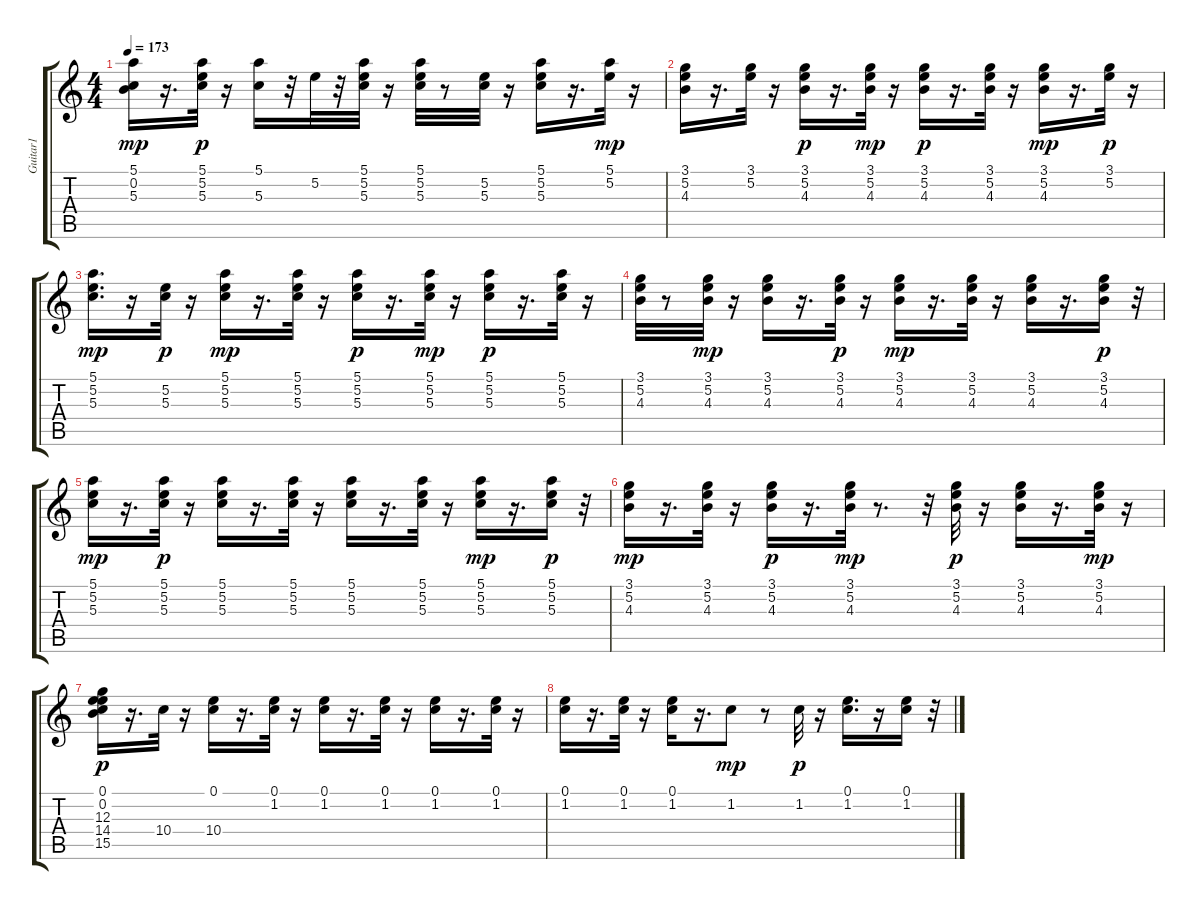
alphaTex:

\track ("Guitar1" "Guitar1") {instrument electricguitarclean}
\staff {score tabs}
\tuning (E4 B3 G3 D3 A2 E2) {hide}
\ts (4 4)
\tempo 173
\clef g2
\ks c
(5.1 0.2 5.3).16{dy mp} r.16{d} (5.1 5.2 5.3).32{dy p} r.16 (5.1 5.3).16 r.32 5.2.32 r.32 (5.1 5.2 5.3).32 r.16 (5.1 5.2 5.3).32 r.8 (5.2 5.3).32 r.16 (5.1 5.2 5.3).16 r.16{d} (5.1 5.2).32{dy mp} r.16 |
(3.1 5.2 4.3).16 r.16{d} (3.1 5.2).32 r.16 (3.1 5.2 4.3).16{dy p} r.16{d} (3.1 5.2 4.3).32{dy mp} r.16 (3.1 5.2 4.3).16{dy p} r.16{d} (3.1 5.2 4.3).32 r.16 (3.1 5.2 4.3).16{dy mp} r.16{d} (3.1 5.2).32{dy p} r.16 |
(5.1 5.2 5.3).16{d dy mp} r.16 (5.2 5.3).32{dy p} r.16 (5.1 5.2 5.3).16{dy mp} r.16{d} (5.1 5.2 5.3).32 r.16 (5.1 5.2 5.3).16{dy p} r.16{d} (5.1 5.2 5.3).32{dy mp} r.16 (5.1 5.2 5.3).16{dy p} r.16{d} (5.1 5.2 5.3).32 r.16 |
(3.1 5.2 4.3).32 r.8 (3.1 5.2 4.3).32{dy mp} r.16 (3.1 5.2 4.3).16 r.16{d} (3.1 5.2 4.3).32{dy p} r.16 (3.1 5.2 4.3).16{dy mp} r.16{d} (3.1 5.2 4.3).32 r.16 (3.1 5.2 4.3).16 r.16{d} (3.1 5.2 4.3).16{dy p} r.32 |
(5.1 5.2 5.3).16{dy mp} r.16{d} (5.1 5.2 5.3).32{dy p} r.16 (5.1 5.2 5.3).16 r.16{d} (5.1 5.2 5.3).32 r.16 (5.1 5.2 5.3).16 r.16{d} (5.1 5.2 5.3).32 r.16 (5.1 5.2 5.3).16{dy mp} r.16{d} (5.1 5.2 5.3).16{dy p} r.32 |
(3.1 5.2 4.3).16{dy mp} r.16{d} (3.1 5.2 4.3).32 r.16 (3.1 5.2 4.3).16{dy p} r.16{d} (3.1 5.2 4.3).32{dy mp} r.8{d} r.32 (3.1 5.2 4.3).32{dy p} r.16 (3.1 5.2 4.3).16 r.16{d} (3.1 5.2 4.3).32{dy mp} r.16 |
(0.1 0.2 12.3 14.4 15.5).16{dy p} r.16{d} 10.4.32 r.16 (0.1 10.4).16 r.16{d} (0.1 1.2).32 r.16 (0.1 1.2).16 r.16{d} (0.1 1.2).32 r.16 (0.1 1.2).16 r.16{d} (0.1 1.2).32 r.16 |
(0.1 1.2).16 r.16{d} (0.1 1.2).32 r.16 (0.1 1.2).16 r.16{d} 1.2.8{dy mp} r.8 1.2.32{dy p} r.16 (0.1 1.2).16{d} r.16 (0.1 1.2).16 r.32
